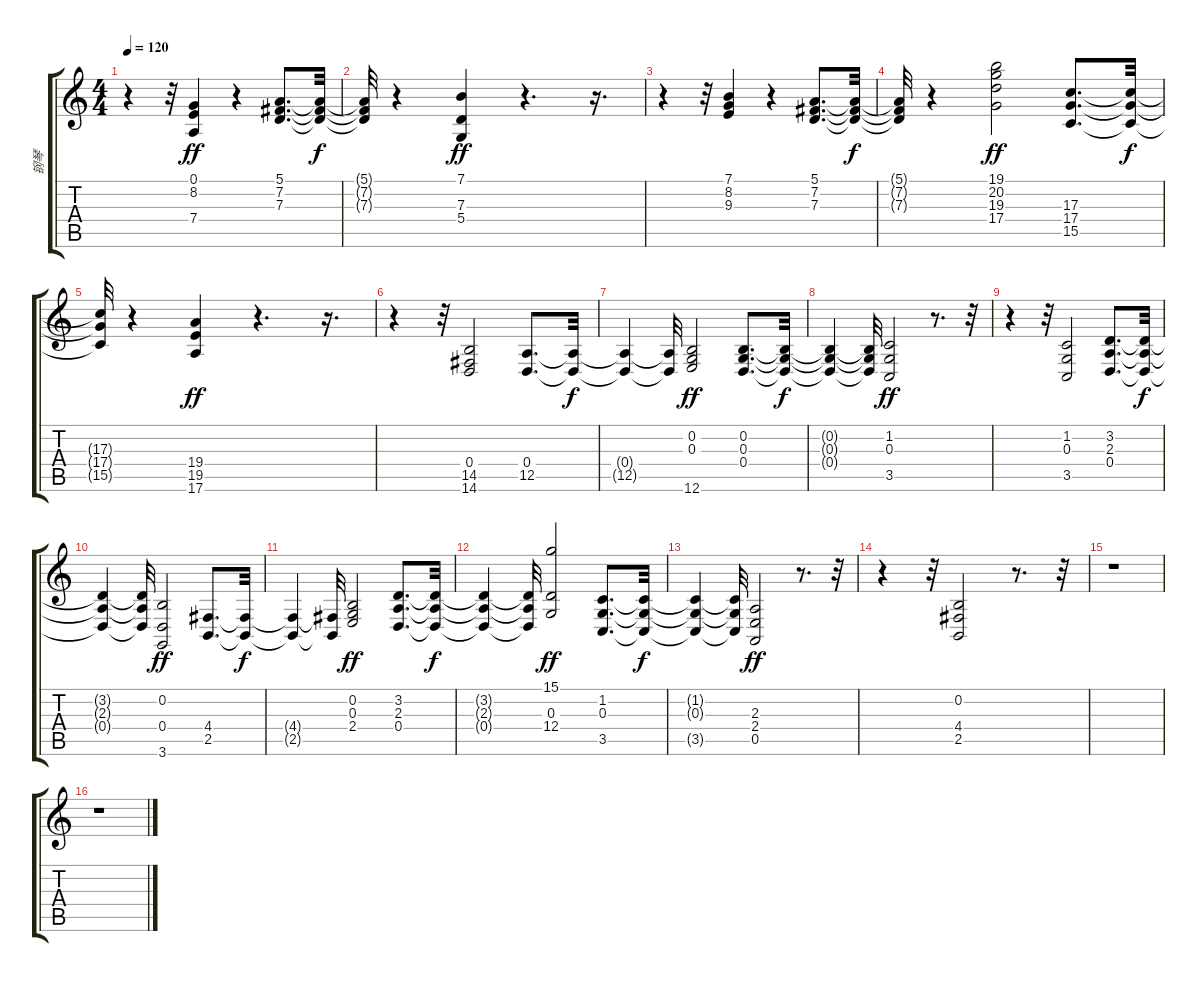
\track ("钢琴" "钢琴") {instrument acousticgrandpiano}
\staff {score tabs}
\tuning (E4 B3 G3 D3 A2 E2) {hide}
\ts (4 4)
\tempo 120
\clef g2
\ks c
r.4{dy ff} r.32 (0.1 8.2 7.4).4 r.4 (5.1 7.2 7.3).8{d} (5.1{t} 7.2{t} 7.3{t}).32{dy f} |
(5.1{t} 7.2{t} 7.3{t}).32 r.4 (7.1 7.3 5.4).4{dy ff} r.4{d} r.16{d} |
r.4 r.32 (7.1 8.2 9.3).4 r.4 (5.1 7.2 7.3).8{d} (5.1{t} 7.2{t} 7.3{t}).32{dy f} |
(5.1{t} 7.2{t} 7.3{t}).32 r.4 (19.1 20.2 19.3 17.4).2{dy ff} (17.3 17.4 15.5).8{d} (17.3{t} 17.4{t} 15.5{t}).32{dy f} |
(17.3{t} 17.4{t} 15.5{t}).32 r.4 (19.4 19.5 17.6).4{dy ff} r.4{d} r.16{d} |
r.4 r.32 (0.4 14.5 14.6).2 (0.4 12.5).8{d} (0.4{t} 12.5{t}).32{dy f} |
(0.4{t} 12.5{t}).4 (0.4{t} 12.5{t}).32 (0.2 0.3 12.6).2{dy ff} (0.2 0.3 0.4).8{d} (0.2{t} 0.3{t} 0.4{t}).32{dy f} |
(0.2{t} 0.3{t} 0.4{t}).4 (0.2{t} 0.3{t} 0.4{t}).32 (1.2 0.3 3.5).2{dy ff} r.8{d} r.32 |
r.4 r.32 (1.2 0.3 3.5).2 (3.2 2.3 0.4).8{d} (3.2{t} 2.3{t} 0.4{t}).32{dy f} |
(3.2{t} 2.3{t} 0.4{t}).4 (3.2{t} 2.3{t} 0.4{t}).32 (0.2 0.4 3.6).2{dy ff} (4.4 2.5).8{d} (4.4{t} 2.5{t}).32{dy f} |
(4.4{t} 2.5{t}).4 (4.4{t} 2.5{t}).32 (0.2 0.3 2.4).2{dy ff} (3.2 2.3 0.4).8{d} (3.2{t} 2.3{t} 0.4{t}).32{dy f} |
(3.2{t} 2.3{t} 0.4{t}).4 (3.2{t} 2.3{t} 0.4{t}).32 (15.1 0.3 12.4).2{dy ff} (1.2 0.3 3.5).8{d} (1.2{t} 0.3{t} 3.5{t}).32{dy f} |
(1.2{t} 0.3{t} 3.5{t}).4 (1.2{t} 0.3{t} 3.5{t}).32 (2.3 2.4 0.5).2{dy ff} r.8{d} r.32 |
r.4 r.32 (0.2 4.4 2.5).2 r.8{d} r.32 |
r.1 |
r.1
